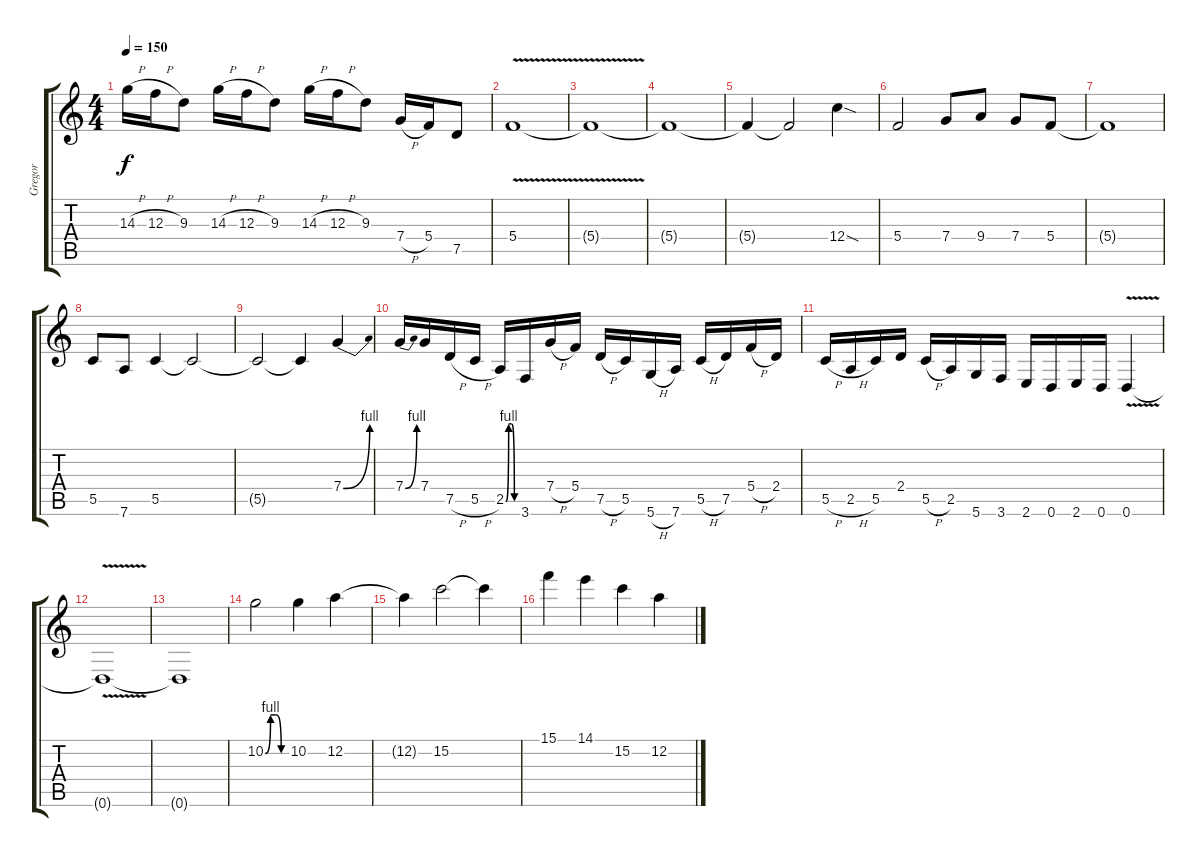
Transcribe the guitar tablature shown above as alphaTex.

\track ("Gregor" "Gregor") {instrument distortionguitar}
\staff {score tabs}
\tuning (D4 A3 F3 C3 G2 D2) {hide}
\ts (4 4)
\tempo 150
\clef g2
\ks c
14.3{h}.16{dy f} 12.3{h}.16 9.3.8 14.3{h}.16 12.3{h}.16 9.3.8 14.3{h}.16 12.3{h}.16 9.3.8 7.4{h}.16 5.4.16 7.5.8 |
5.4{v}.1 |
5.4{t}.1 |
5.4{t}.1 |
5.4{t}.4 5.4{t}.2 12.4{sod}.4 |
5.4.2 7.4.8 9.4.8 7.4.8 5.4.8 |
5.4{t}.1 |
5.5.8 7.6.8 5.5.4 5.5{t}.2 |
5.5{t}.2 5.5{t}.4 7.4{be (bend 0 0 60 4)}.4 |
7.4{be (bend 0 0 60 4)}.16 7.4.16 7.5{h}.16 5.5{h}.16 2.5{be (custom 0 0 15 4 30 4 45 0 60 0)}.16 3.6.16 7.4{h}.16 5.4.16 7.5{h}.16 5.5.16 5.6{h}.16 7.6.16 5.5{h}.16 7.5.16 5.4{h}.16 2.4.16 |
5.5{h}.16 2.5{h}.16 5.5.16 2.4.16 5.5{h}.16 2.5.16 5.6.16 3.6.16 2.6.16 0.6.16 2.6.16 0.6.16 0.6{v}.4 |
0.6{t}.1 |
0.6{t}.1 |
10.2{be (custom 0 0 15 4 30 4 45 0 60 0)}.2 10.2.4 12.2.4 |
12.2{t}.4 15.2.2 15.2{t}.4 |
15.1.4 14.1.4 15.2.4 12.2.4
